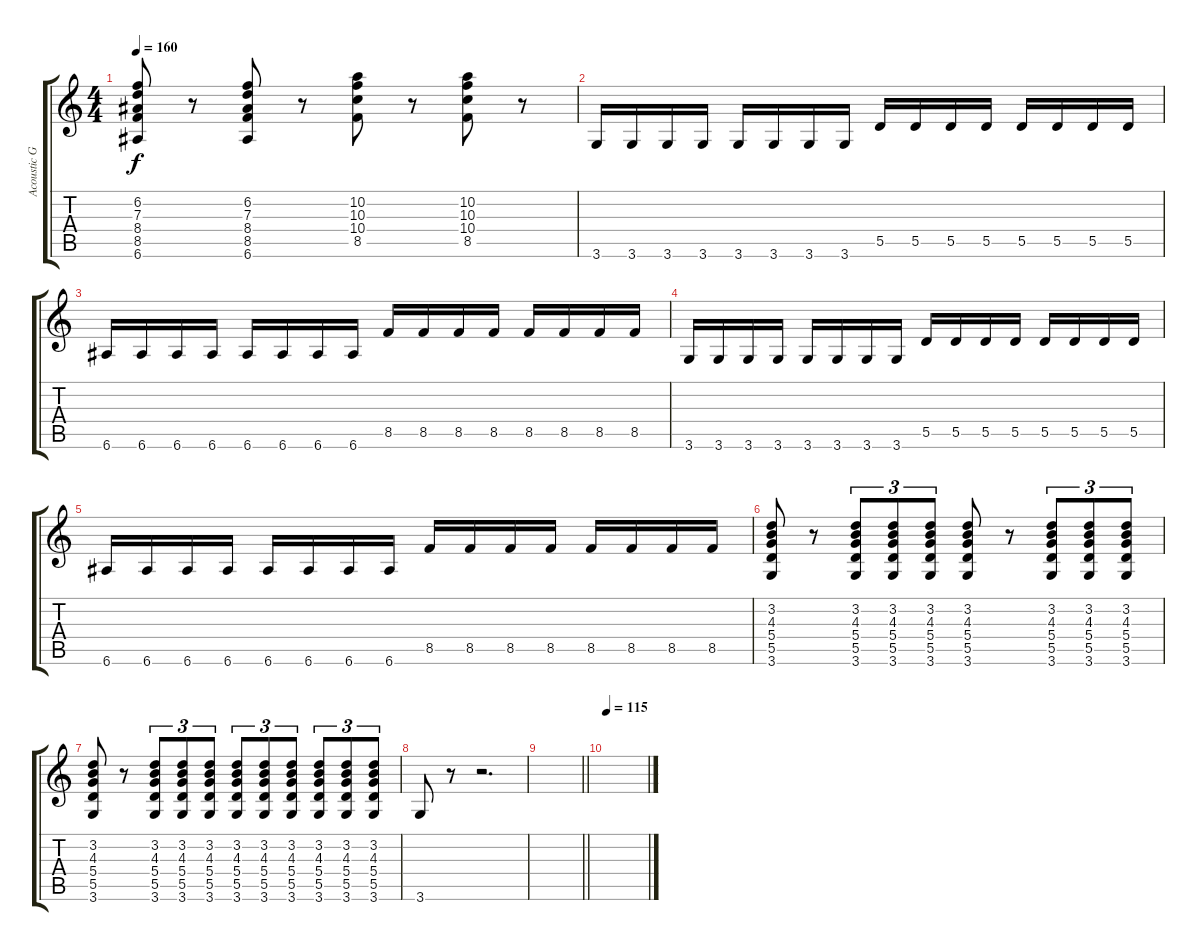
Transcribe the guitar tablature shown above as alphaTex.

\track ("Acoustic Guitar" "Acoustic G") {instrument acousticguitarnylon}
\staff {score tabs}
\tuning (E4 B3 G3 D3 A2 E2) {hide}
\ts (4 4)
\tempo 160
\clef g2
\ks c
(6.2 7.3 8.4 8.5 6.6).8{dy f} r.8 (6.2 7.3 8.4 8.5 6.6).8 r.8 (10.2 10.3 10.4 8.5).8 r.8 (10.2 10.3 10.4 8.5).8 r.8 |
3.6.16 3.6.16 3.6.16 3.6.16 3.6.16 3.6.16 3.6.16 3.6.16 5.5.16 5.5.16 5.5.16 5.5.16 5.5.16 5.5.16 5.5.16 5.5.16 |
6.6.16 6.6.16 6.6.16 6.6.16 6.6.16 6.6.16 6.6.16 6.6.16 8.5.16 8.5.16 8.5.16 8.5.16 8.5.16 8.5.16 8.5.16 8.5.16 |
3.6.16 3.6.16 3.6.16 3.6.16 3.6.16 3.6.16 3.6.16 3.6.16 5.5.16 5.5.16 5.5.16 5.5.16 5.5.16 5.5.16 5.5.16 5.5.16 |
6.6.16 6.6.16 6.6.16 6.6.16 6.6.16 6.6.16 6.6.16 6.6.16 8.5.16 8.5.16 8.5.16 8.5.16 8.5.16 8.5.16 8.5.16 8.5.16 |
(3.2 4.3 5.4 5.5 3.6).8 r.8 (3.2 4.3 5.4 5.5 3.6).8{tu (3 2)} (3.2 4.3 5.4 5.5 3.6).8{tu (3 2)} (3.2 4.3 5.4 5.5 3.6).8{tu (3 2)} (3.2 4.3 5.4 5.5 3.6).8 r.8 (3.2 4.3 5.4 5.5 3.6).8{tu (3 2)} (3.2 4.3 5.4 5.5 3.6).8{tu (3 2)} (3.2 4.3 5.4 5.5 3.6).8{tu (3 2)} |
(3.2 4.3 5.4 5.5 3.6).8 r.8 (3.2 4.3 5.4 5.5 3.6).8{tu (3 2)} (3.2 4.3 5.4 5.5 3.6).8{tu (3 2)} (3.2 4.3 5.4 5.5 3.6).8{tu (3 2)} (3.2 4.3 5.4 5.5 3.6).8{tu (3 2)} (3.2 4.3 5.4 5.5 3.6).8{tu (3 2)} (3.2 4.3 5.4 5.5 3.6).8{tu (3 2)} (3.2 4.3 5.4 5.5 3.6).8{tu (3 2)} (3.2 4.3 5.4 5.5 3.6).8{tu (3 2)} (3.2 4.3 5.4 5.5 3.6).8{tu (3 2)} |
3.6.8 r.8 r.2{d} |
\barLineRight lightlight
|
\tempo 115
